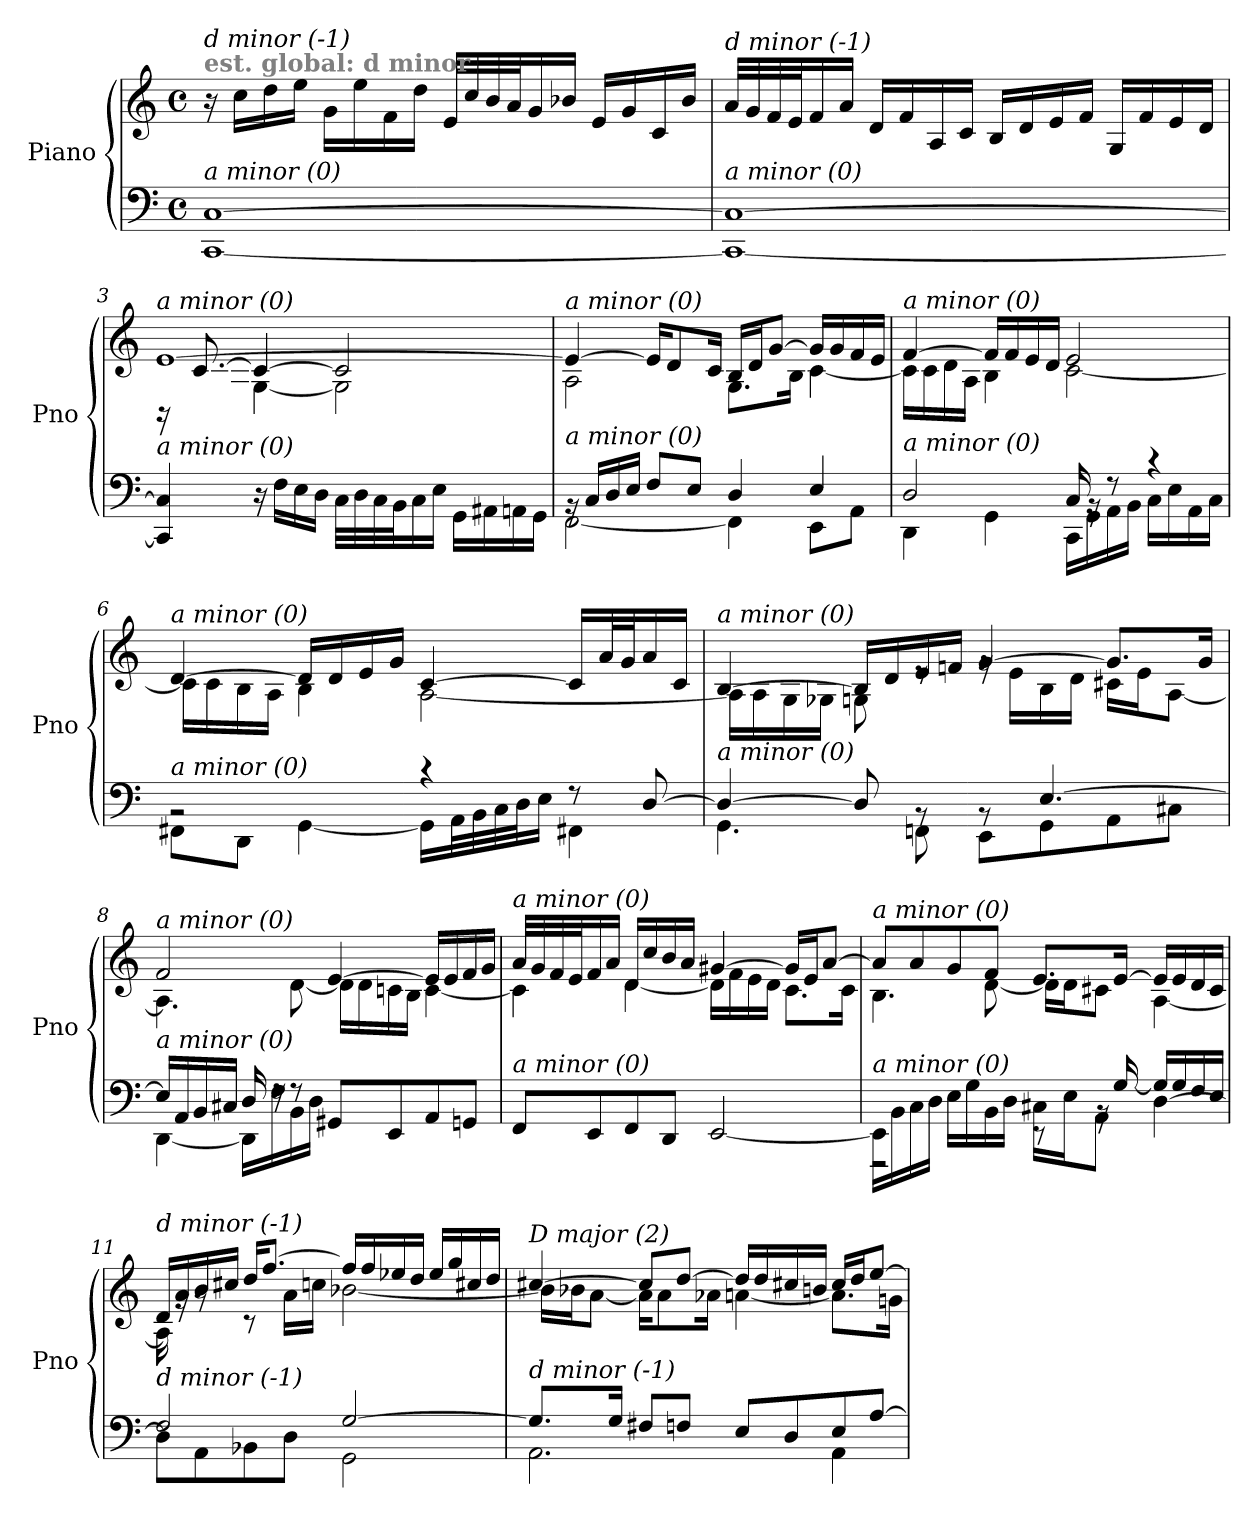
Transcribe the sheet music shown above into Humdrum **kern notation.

**kern	**kern
*part1	*part1
*staff2	*staff1
*I"Piano	*
*I'Pno	*
*clefF4	*clefG2
*k[]	*k[]
*M4/4	*M4/4
*met(c)	*met(c)
=1	=1
!	!LO:TX:a:B:color=#808080:t=est. global&colon; d minor
!	!LO:TX:i:t=d minor (-1)
!LO:TX:i:t=a minor (0)	!
[1CC [1C	16r
.	16cc\LL
.	16dd\
.	16ee\JJ
.	16g\LL
.	16ee\
.	16f\
.	16dd\JJ
.	32e/LLL
.	32cc/
.	32b/
.	32a/J
.	16g/
.	16b-X/JJ
.	16e/LL
.	16g/
.	16c/
.	16b-/JJ
=2	=2
!	!LO:TX:i:t=d minor (-1)
!LO:TX:i:t=a minor (0)	!
1CC_ 1C_	32a/LLL
.	32g/
.	32f/
.	32e/J
.	16f/
.	16a/JJ
.	16d/LL
.	16f/
.	16A/
.	16c/JJ
.	16B/LL
.	16d/
.	16e/
.	16f/JJ
.	16G/LL
.	16f/
.	16e/
.	16d/JJ
!!LO:LB:g=z
=3	=3
*^	*^
*	*	*	*^
!	!	!LO:TX:i:t=a minor (0)	!	!
!LO:TX:i:t=a minor (0)	!	!	!	!
16ryy	4CC/] 4C/]	[1e	16ryy	16rBB
2...ryy	.	.	16c\LLyy	[8.c/
.	.	.	16B\	.
.	.	.	16A\JJ	.
.	16r	.	[4G\	4c/_
.	16F\LL	.	.	.
.	16E\	.	.	.
.	16D\JJ	.	.	.
.	32C\LLL	.	2G\]	2c/]
.	32D\	.	.	.
.	32C\	.	.	.
.	32BB\J	.	.	.
.	16C\	.	.	.
.	16E\JJ	.	.	.
.	16GG\LL	.	.	.
.	16AA#Xi\	.	.	.
.	16AA\	.	.	.
.	16GG\JJ	.	.	.
*	*	*	*v	*v
=4	=4	=4	=4
!	!	!LO:TX:i:t=a minor (0)	!
!LO:TX:i:t=a minor (0)	!	!	!
16rBB	[2FF\	4e/_	2A\
16C/LL	.	.	.
16D/	.	.	.
16E/JJ	.	.	.
8F/L	.	16e/KL]	.
.	.	8d/	.
8E/J	.	.	.
.	.	16c/Jk	.
4D/	4FF\]	16B/LL	8.G\L
.	.	16d/J	.
.	.	[8g/J	.
.	.	.	16B\Jk
4E/	8EE\L	16g/LL]	[4c\
.	.	16g/	.
.	8AA\J	16f/	.
.	.	16e/JJ	.
=5	=5	=5	=5
!	!	!LO:TX:i:t=a minor (0)	!
!LO:TX:i:t=a minor (0)	!	!	!
2D/	4DD\	[4f/	16c\LL]
.	.	.	16c\
.	.	.	16d\
.	.	.	16A\JJ
.	4GG\	16f/LL]	4B\
.	.	16f/	.
.	.	16e/	.
.	.	16d/JJ	.
16C/	16CC\LL	2e/	[2c\
16rBB	16GG\	.	.
8r	16AA\	.	.
.	16BB\JJ	.	.
4r	16C\LL	.	.
.	16E\	.	.
.	16AA\	.	.
.	16C\JJ	.	.
!!LO:LB:g=z	!!
=6	=6	=6	=6
!	!	!LO:TX:i:t=a minor (0)	!
!LO:TX:i:t=a minor (0)	!	!	!
2rBB	8FF#X\L	[4d/	16c\LL]
.	.	.	16c\
.	8DD\J	.	16B\
.	.	.	16A\JJ
.	[4GG\	16d/LL]	4B\
.	.	16d/	.
.	.	16e/	.
.	.	16g/JJ	.
4r	16GG\LL]	[4c/	[2A\
.	32AA\L	.	.
.	32BB\	.	.
.	32C\	.	.
.	32D\J	.	.
.	16E\JJ	.	.
8r	4FF#X\	16c/LL]	.
.	.	32a/L	.
.	.	32g/J	.
[8D/	.	16a/	.
.	.	16c/JJ	.
=7	=7	=7	=7
!	!	!LO:TX:i:t=a minor (0)	!
!LO:TX:i:t=a minor (0)	!	!	!
4D/_	4.GG\	[4B/	16A\LL]
.	.	.	16A\
.	.	.	16G\
.	.	.	16G-Xi\JJ
8D/]	.	16B/LL]	8G\
.	.	16d/	.
8rBB	8FFn\	16e/	8re
.	.	16fn/JJ	.
8rBB	8EE\L	[4g/	16rg
.	.	.	16e\LL
[4.E/	8GG\	.	16B\
.	.	.	16d\JJ
.	8AA\	8.g/L]	16c#X\LL
.	.	.	16e\J
.	8C#X\J	.	[8A\J
.	.	16g/Jk	.
!!LO:LB:g=z
=8	=8	=8	=8
*	*	*	*^
!	!	!LO:TX:i:t=a minor (0)	!	!
!LO:TX:i:t=a minor (0)	!	!	!	!
16E/LL]	[4DD\	2f/	4.A\]	2ryy
16AA/	.	.	.	.
16BB/	.	.	.	.
16C#X/JJ	.	.	.	.
16D/	16DD\LL]	.	.	.
16rF	16F\	.	.	.
8rF	16BB\	.	[8d\	.
.	16D\JJ	.	.	.
8GG#X/L	2ryy	[4e/	16d\LL]	2ryy
.	.	.	16d\	.
8EE/	.	.	16cn\	.
.	.	.	16B\JJ	.
8AA/	.	16e/LL]	[4c\	.
.	.	16e/	.	.
8GGn/J	.	16f/	.	.
.	.	16g/JJ	.	.
*v	*v	*	*	*
*	*	*v	*v
=9	=9	=9
!	!LO:TX:i:t=a minor (0)	!
!LO:TX:i:t=a minor (0)	!	!
8FF/L	32a/LLL	4c\]
.	32g/	.
.	32f/	.
.	32e/J	.
8EE/	16f/	.
.	16a/JJ	.
8FF/	16d/LL	[4d\
.	16cc/	.
8DD/J	16b/	.
.	16a/JJ	.
[2EE/	[4g#X/	16d\LL]
.	.	16f\
.	.	16e\
.	.	16d\JJ
.	16g#/LL]	8.c\L
.	16e/J	.
.	[8a/J	.
.	.	16c\Jk
!!LO:LB:g=z	!!
=10	=10	=10
*^	*	*
!	!	!LO:TX:i:t=a minor (0)	!
!LO:TX:i:t=a minor (0)	!	!	!
16EE\LL]	2r	8a/L]	4.B\
16BB\	.	.	.
16C\	.	8a/	.
16D\JJ	.	.	.
16E\LL	.	8g/	.
16G\	.	.	.
16BB\	.	8f/J	[8d\
16D\JJ	.	.	.
16C#X\LL	8r	8.e/L	16d\LL]
16E\J	.	.	16d\J
8AA\J	16rBB	.	8c#X\J
.	[16G/	[16e/Jk	.
[4D\	16G/LL]	16e/LL]	[4A\
.	16G/	16e/	.
.	16F/	16d/	.
.	16E/JJ	16c#/JJ	.
=11	=11	=11	=11
!	!	!LO:TX:i:t=d minor (-1)	!
!LO:TX:i:t=d minor (-1)	!	!	!
8D\L]	2F/	16d/LL	16A\]
.	.	16a/	16rg
8AA\	.	16b/	8rg
.	.	16cc#X/JJ	.
8BB-X\	.	16dd/KL	8r
.	.	[8.ff/J	.
8D\J	.	.	16a\LL
.	.	.	16ccn\JJ
[2G/	2GG\	16ff/LL]	[2b-X\
.	.	16ff/	.
.	.	16ee-X/	.
.	.	16dd/JJ	.
.	.	16ee-/LL	.
.	.	16gg/	.
.	.	16cc#X/	.
.	.	16dd/JJ	.
!!LO:PB:g=z	!!
=12	=12	=12	=12
!	!	!LO:TX:i:t=D major (2)	!
!LO:TX:i:t=d minor (-1)	!	!	!
8.G/L]	2.AA\	[4cc#X/	16b-\LL]
.	.	.	16b-X\J
.	.	.	[8a\J
16G/Jk	.	.	.
8F#X/L	.	8cc#/L]	16a\KL]
.	.	.	8a\
8Fn/J	.	[8dd/J	.
.	.	.	16a-Xi\Jk
8E/L	.	16dd/LL]	[4a\
.	.	16dd/	.
8D/	.	16cc#X/	.
.	.	16bn/JJ	.
8E/	4AA\	16cc#/LL	8.a\L]
.	.	16dd/J	.
[8A/J	.	[8ee/J	.
.	.	.	16gn\Jk
*v	*v	*	*
*	*v	*v
=	=
*-	*-
